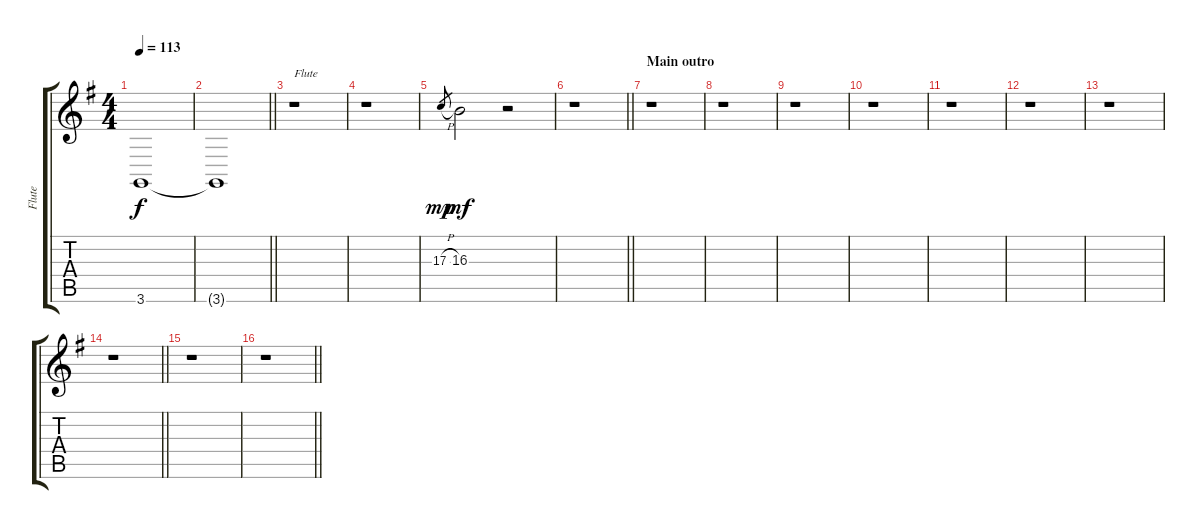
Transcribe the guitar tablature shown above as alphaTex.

\track ("Flute" "Flute") {instrument flute}
\staff {score tabs}
\tuning (E4 B3 G3 D3 A2 E2) {hide}
\ts (4 4)
\tempo 113
\clef g2
\ks g
3.6{t}.1{dy f} |
\barLineRight lightlight
3.6{t}.1 |
r.1{txt "Flute"} |
r.1 |
17.3{h}.8{gr dy mp} 16.3.2{dy mf} r.2 |
\barLineRight lightlight
r.1 |
\section ("" "Main outro")
r.1 |
r.1 |
r.1 |
r.1 |
r.1 |
r.1 |
r.1 |
\barLineRight lightlight
r.1 |
r.1 |
\barLineRight lightlight
r.1
